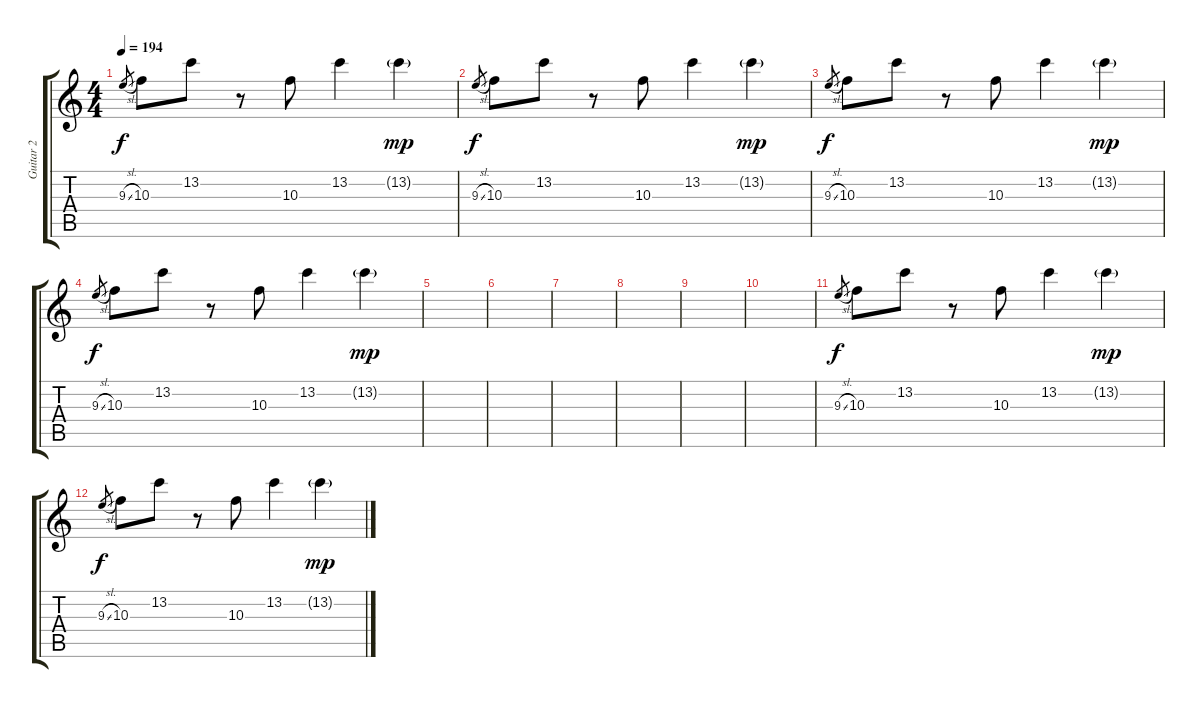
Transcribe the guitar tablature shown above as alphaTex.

\track ("Guitar 2" "Guitar 2") {instrument electricguitarclean}
\staff {score tabs}
\tuning (E4 B3 G3 D3 A2 E2) {hide}
\ts (4 4)
\tempo 194
\clef g2
\ks c
9.3{sl}.8{gr dy f} 10.3.8 13.2.8 r.8 10.3.8 13.2.4 13.2{g}.4{dy mp} |
9.3{sl}.8{gr dy f} 10.3.8 13.2.8 r.8 10.3.8 13.2.4 13.2{g}.4{dy mp} |
9.3{sl}.8{gr dy f} 10.3.8 13.2.8 r.8 10.3.8 13.2.4 13.2{g}.4{dy mp} |
9.3{sl}.8{gr dy f} 10.3.8 13.2.8 r.8 10.3.8 13.2.4 13.2{g}.4{dy mp} |
|
|
|
|
|
|
9.3{sl}.8{gr dy f} 10.3.8 13.2.8 r.8 10.3.8 13.2.4 13.2{g}.4{dy mp} |
9.3{sl}.8{gr dy f} 10.3.8 13.2.8 r.8 10.3.8 13.2.4 13.2{g}.4{dy mp}
